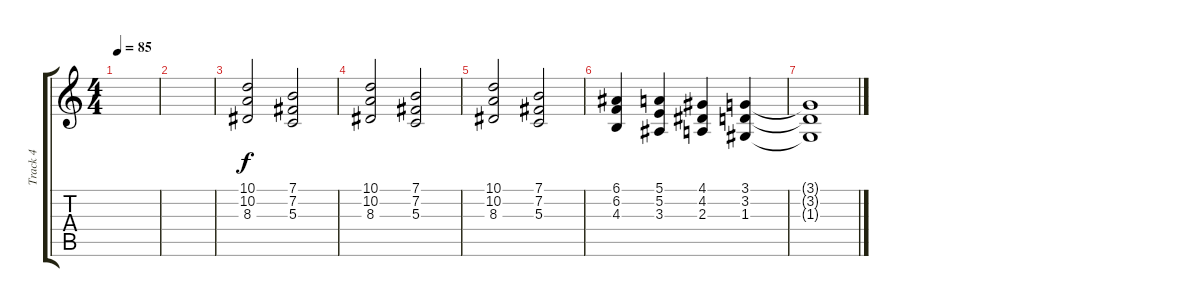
\track ("Track 4" "Track 4") {instrument stringensemble2}
\staff {score tabs}
\tuning (E4 B3 G3 D3 A2 E2) {hide}
\ts (4 4)
\tempo 85
\clef g2
\ks c
|
|
(10.1 10.2 8.3).2 (7.1 7.2 5.3).2 |
(10.1 10.2 8.3).2 (7.1 7.2 5.3).2 |
(10.1 10.2 8.3).2 (7.1 7.2 5.3).2 |
(6.1 6.2 4.3).4 (5.1 5.2 3.3).4 (4.1 4.2 2.3).4 (3.1 3.2 1.3).4 |
(3.1{t} 3.2{t} 1.3{t}).1
